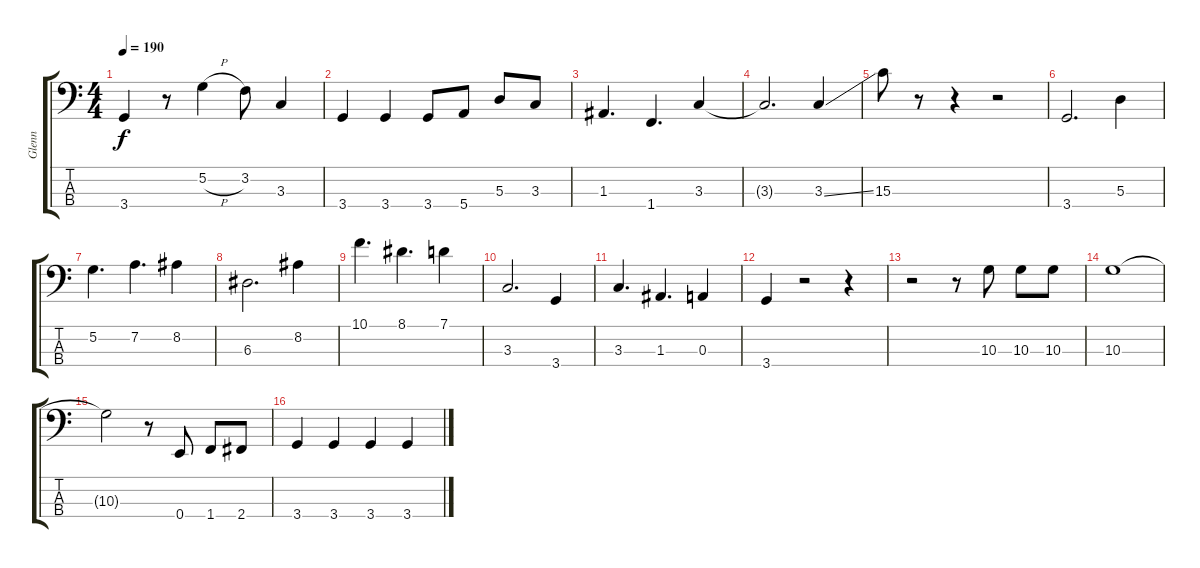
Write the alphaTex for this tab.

\track ("Glenn" "Glenn") {instrument electricbasspick}
\staff {score tabs}
\tuning (G2 D2 A1 E1) {hide}
\ts (4 4)
\tempo 190
\clef f4
\ks c
3.4.4{dy f} r.8 5.2{h}.4 3.2.8 3.3.4 |
3.4.4 3.4.4 3.4.8 5.4.8 5.3.8 3.3.8 |
1.3.4{d} 1.4.4{d} 3.3.4 |
3.3{t}.2{d} 3.3{ss}.4 |
15.3.8 r.8 r.4 r.2 |
3.4.2{d} 5.3.4 |
5.2.4{d} 7.2.4{d} 8.2.4 |
6.3.2{d} 8.2.4 |
10.1.4{d} 8.1.4{d} 7.1.4 |
3.3.2{d} 3.4.4 |
3.3.4{d} 1.3.4{d} 0.3.4 |
3.4.4 r.2 r.4 |
r.2 r.8 10.3.8 10.3.8 10.3.8 |
10.3.1 |
10.3{t}.2 r.8 0.4.8 1.4.8 2.4.8 |
3.4.4 3.4.4 3.4.4 3.4.4
